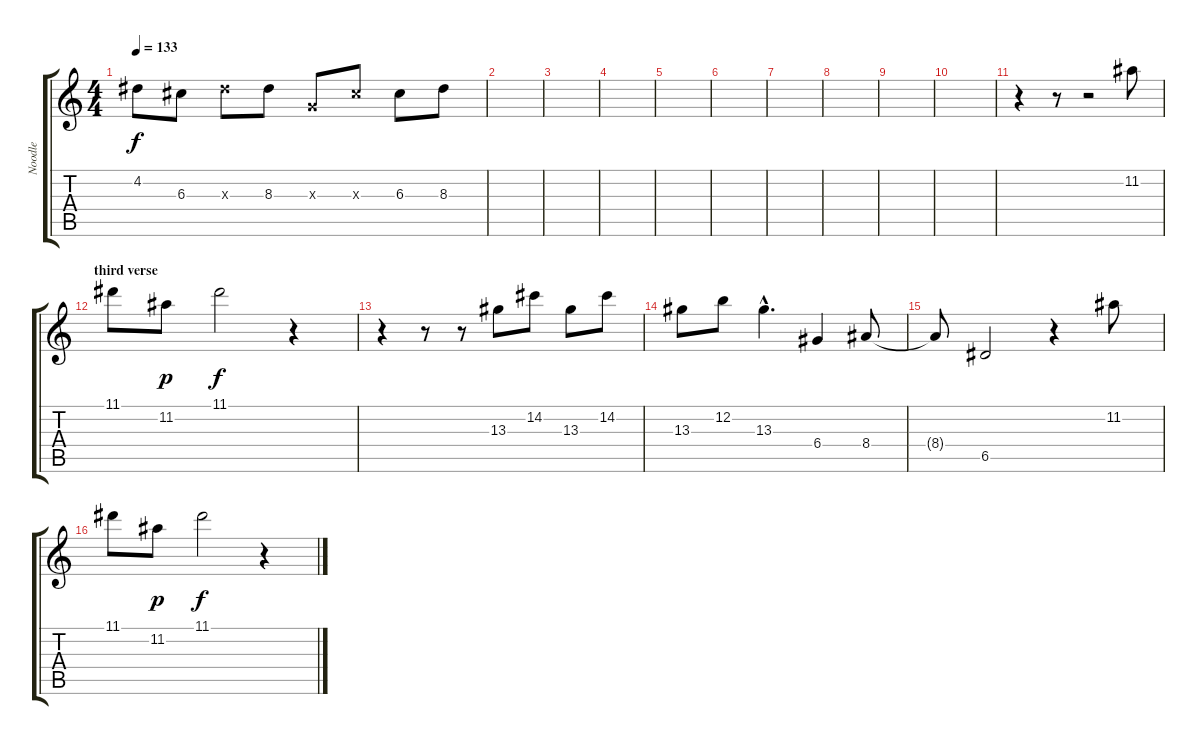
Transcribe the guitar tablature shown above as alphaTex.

\track ("Noodle" "Noodle") {instrument electricguitarjazz}
\staff {score tabs}
\tuning (E4 B3 G3 D3 A2 E2) {hide}
\ts (4 4)
\tempo 133
\clef g2
\ks c
4.2.8{dy f} 6.3.8 8.3{x}.8 8.3.8 0.3{x}.8 6.3{x}.8 6.3.8 8.3.8 |
|
|
|
|
|
|
|
|
|
r.4 r.8 r.2 11.2.8 |
\section ("" "third verse")
11.1.8 11.2.8{dy p} 11.1.2{dy f} r.4 |
r.4 r.8 r.8 13.3.8 14.2.8 13.3.8 14.2.8 |
13.3.8 12.2.8 13.3{hac}.4{d} 6.4.4 8.4.8 |
8.4{t}.8 6.5.2 r.4 11.2.8 |
11.1.8 11.2.8{dy p} 11.1.2{dy f} r.4
